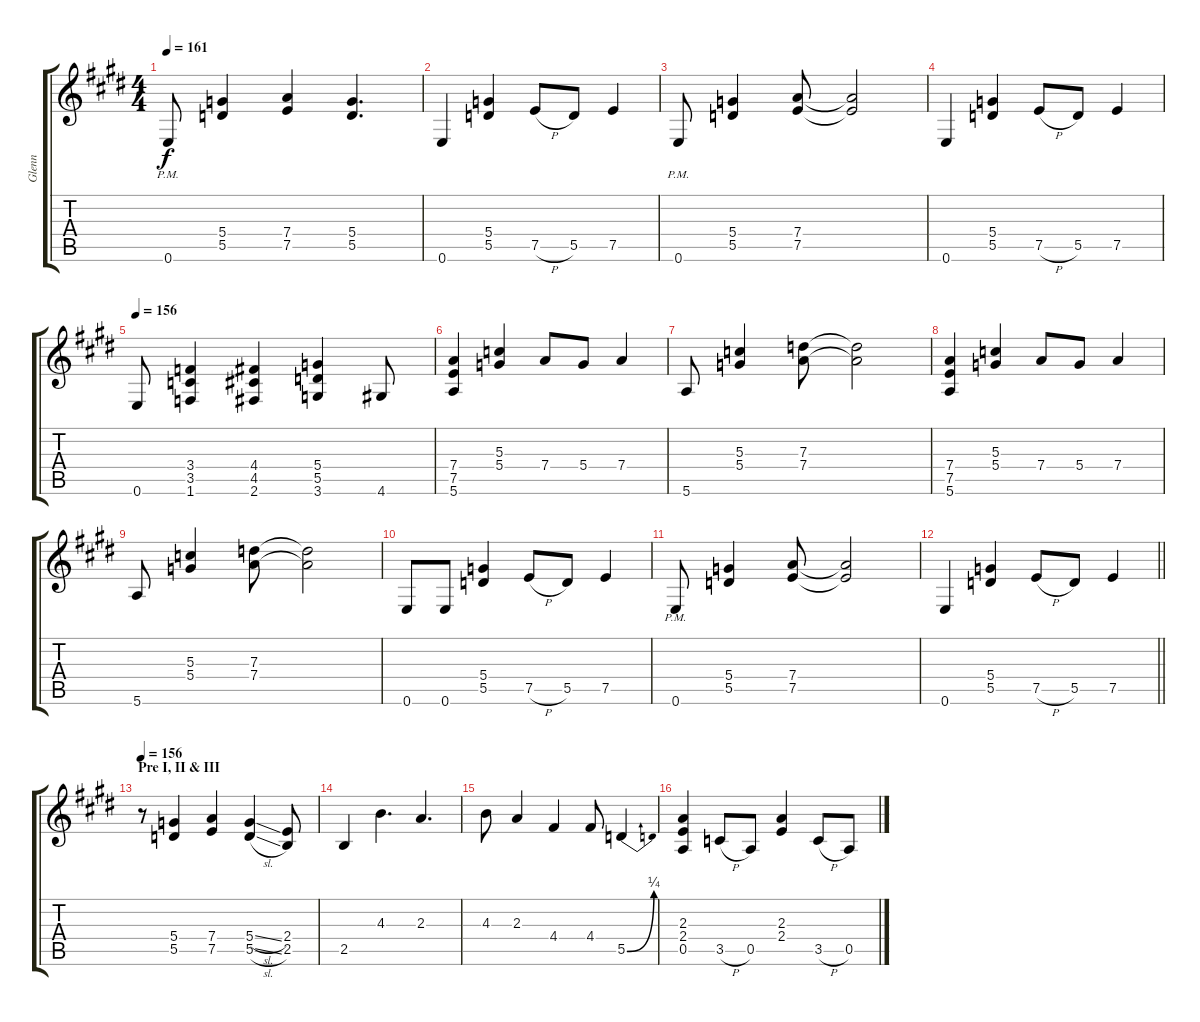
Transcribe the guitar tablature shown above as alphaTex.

\track ("Glenn" "Glenn") {instrument overdrivenguitar}
\staff {score tabs}
\tuning (E4 B3 G3 D3 A2 E2) {hide}
\ts (4 4)
\tempo 161
\clef g2
\ks e
0.6{pm}.8{dy f} (5.4 5.5).4 (7.4 7.5).4 (5.4 5.5).4{d} |
0.6.4 (5.4 5.5).4 7.5{h}.8 5.5.8 7.5.4 |
0.6{pm}.8 (5.4 5.5).4 (7.4 7.5).8 (7.4{t} 7.5{t}).2 |
0.6.4 (5.4 5.5).4 7.5{h}.8 5.5.8 7.5.4 |
\tempo 156
0.6.8 (3.4 3.5 1.6).4 (4.4 4.5 2.6).4 (5.4 5.5 3.6).4 4.6.8 |
(7.4 7.5 5.6).4 (5.3 5.4).4 7.4.8 5.4.8 7.4.4 |
5.6.8 (5.3 5.4).4 (7.3 7.4).8 (7.3{t} 7.4{t}).2 |
(7.4 7.5 5.6).4 (5.3 5.4).4 7.4.8 5.4.8 7.4.4 |
5.6.8 (5.3 5.4).4 (7.3 7.4).8 (7.3{t} 7.4{t}).2 |
0.6.8 0.6.8 (5.4 5.5).4 7.5{h}.8 5.5.8 7.5.4 |
0.6{pm}.8 (5.4 5.5).4 (7.4 7.5).8 (7.4{t} 7.5{t}).2 |
\barLineRight lightlight
0.6.4 (5.4 5.5).4 7.5{h}.8 5.5.8 7.5.4 |
\section ("" "Pre I, II & III")
\tempo 156
r.8 (5.4 5.5).4 (7.4 7.5).4 (5.4{sl} 5.5{sl}).4 (2.4 2.5).8 |
2.5.4 4.3.4{d} 2.3.4{d} |
4.3.8 2.3.4 4.4.4 4.4.8 5.5{be (bend 0 0 60 1)}.4 |
(2.3 2.4 0.5).4 3.5{h}.8 0.5.8 (2.3 2.4).4 3.5{h}.8 0.5.8
